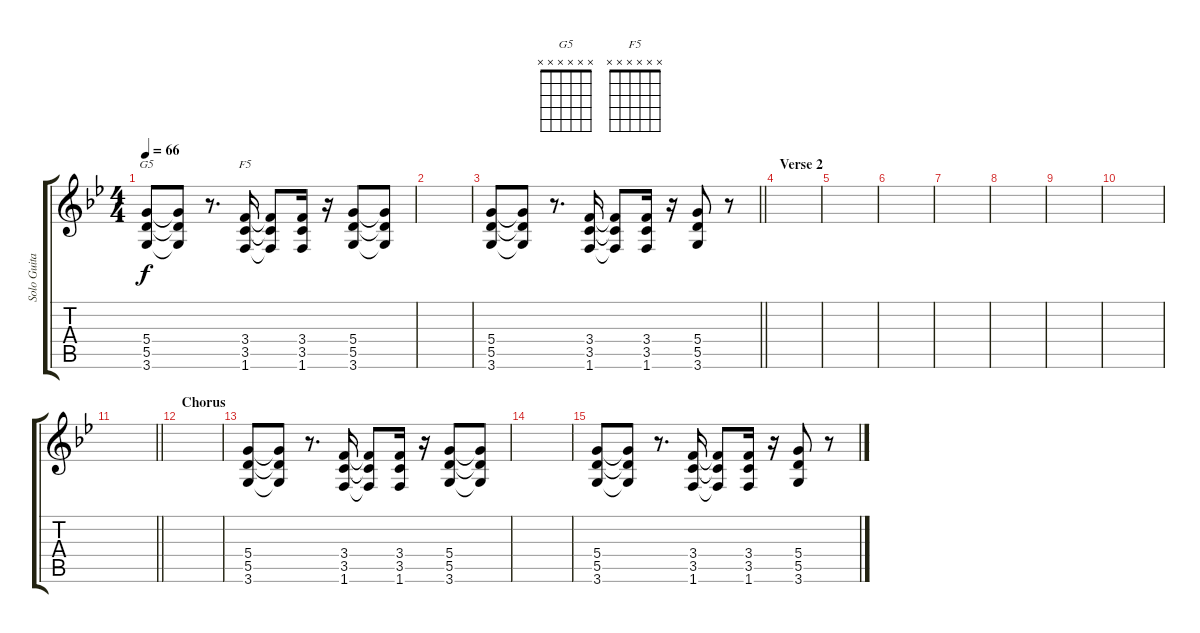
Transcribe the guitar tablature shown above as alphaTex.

\track ("Solo Guitar" "Solo Guita") {instrument distortionguitar}
\staff {score tabs}
\tuning (E4 B3 G3 D3 A2 E2) {hide}
\chord ("G5" x x x x x x)
\chord ("F5" x x x x x x)
\ts (4 4)
\tempo 66
\clef g2
\ks bb
(5.4 5.5 3.6).8{ch "G5" dy f} (5.4{t} 5.5{t} 3.6{t}).8 r.8{d} (3.4 3.5 1.6).16{ch "F5"} (3.4{t} 3.5{t} 1.6{t}).8 (3.4 3.5 1.6).16 r.16 (5.4 5.5 3.6).8 (5.4{t} 5.5{t} 3.6{t}).8 |
|
\barLineRight lightlight
(5.4 5.5 3.6).8 (5.4{t} 5.5{t} 3.6{t}).8 r.8{d} (3.4 3.5 1.6).16 (3.4{t} 3.5{t} 1.6{t}).8 (3.4 3.5 1.6).16 r.16 (5.4 5.5 3.6).8 r.8 |
\section ("" "Verse 2")
|
|
|
|
|
|
|
\barLineRight lightlight
|
\section ("" "Chorus")
|
(5.4 5.5 3.6).8 (5.4{t} 5.5{t} 3.6{t}).8 r.8{d} (3.4 3.5 1.6).16 (3.4{t} 3.5{t} 1.6{t}).8 (3.4 3.5 1.6).16 r.16 (5.4 5.5 3.6).8 (5.4{t} 5.5{t} 3.6{t}).8 |
|
(5.4 5.5 3.6).8 (5.4{t} 5.5{t} 3.6{t}).8 r.8{d} (3.4 3.5 1.6).16 (3.4{t} 3.5{t} 1.6{t}).8 (3.4 3.5 1.6).16 r.16 (5.4 5.5 3.6).8 r.8
